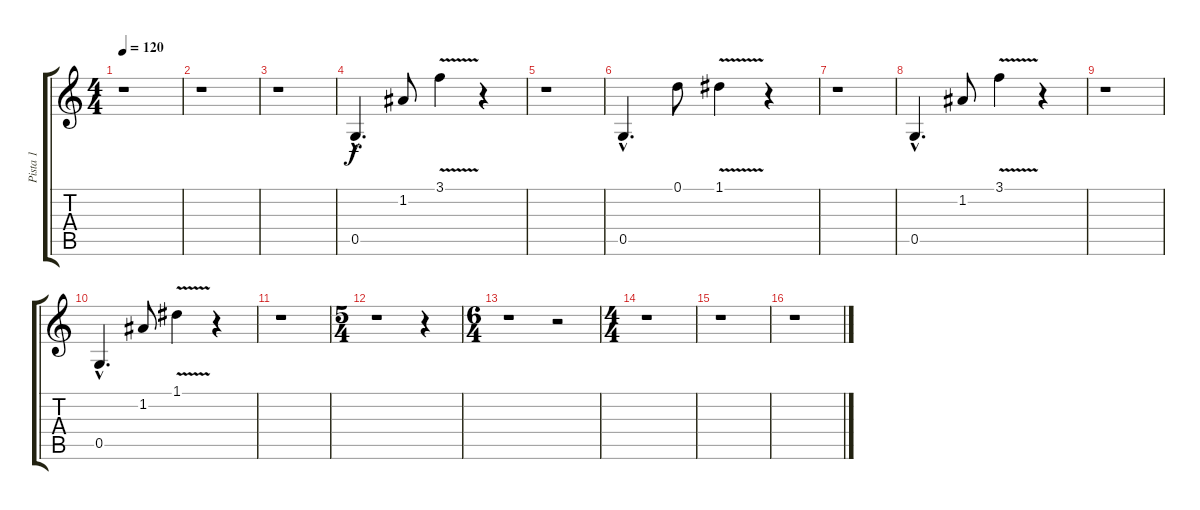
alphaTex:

\track ("Pista 1" "Pista 1") {instrument acousticguitarsteel}
\staff {score tabs}
\tuning (D4 A3 F3 C3 G2 D2) {hide}
\ts (4 4)
\tempo 120
\clef g2
\ks c
r.1{dy f} |
r.1 |
r.1 |
0.5{hac}.4{d} 1.2.8 3.1{v}.4 r.4 |
r.1 |
0.5{hac}.4{d} 0.1.8 1.1{v}.4 r.4 |
r.1 |
0.5{hac}.4{d} 1.2.8 3.1{v}.4 r.4 |
r.1 |
0.5{hac}.4{d} 1.2.8 1.1{v}.4 r.4 |
r.1 |
\ts (5 4)
r.1 r.4 |
\ts (6 4)
r.1 r.2 |
\ts (4 4)
r.1 |
r.1 |
r.1
